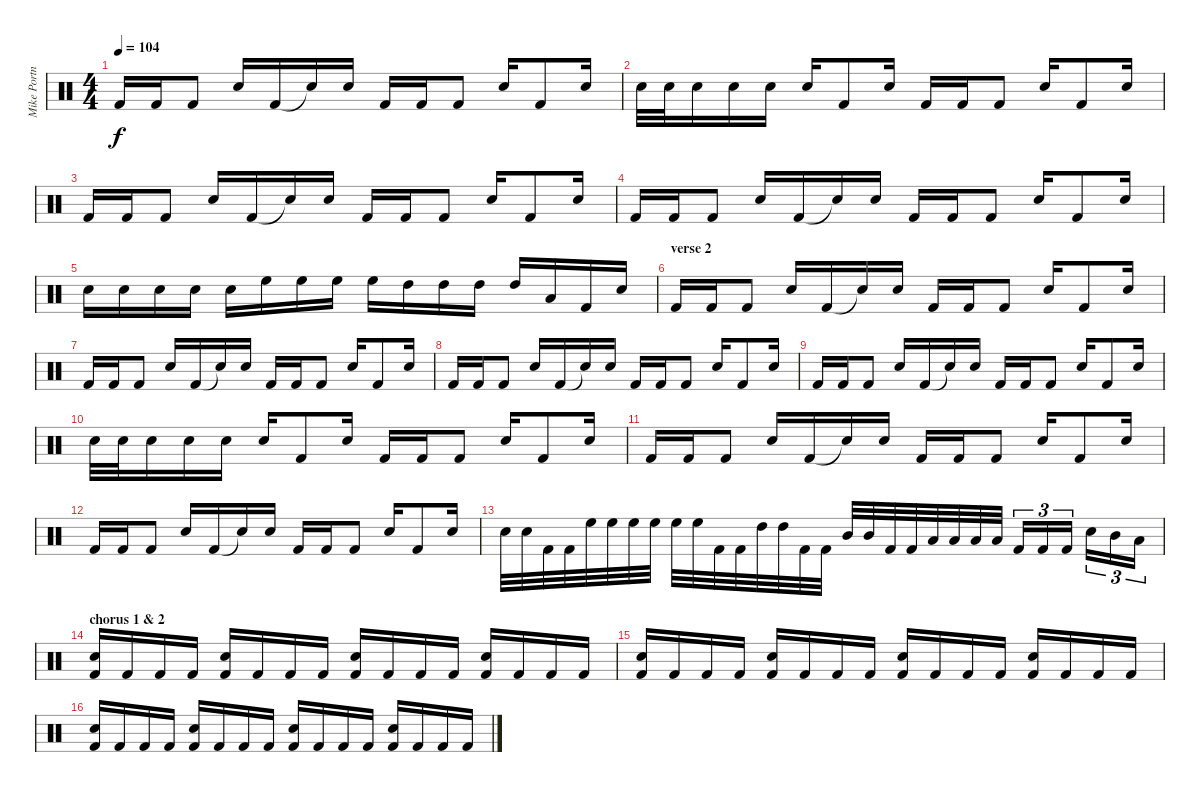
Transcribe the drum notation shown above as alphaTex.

\track ("Mike Portnoy" "Mike Portn") {instrument percussion}
\staff {score}
\articulation defaults
\ts (4 4)
\tempo 104
\clef neutral
\ks c "Kick (hit) 2".16{dy f} "Kick (hit) 2".16 "Kick (hit) 2".8 "Snare (hit) 2".16 "Kick (hit) 2".16 "Snare (hit)"{t}.16 "Snare (hit) 2".16 "Kick (hit) 2".16 "Kick (hit) 2".16 "Kick (hit) 2".8 "Snare (hit) 2".16 "Kick (hit) 2".8 "Snare (hit) 2".16
|
"Snare (hit) 2".32 "Snare (hit) 2".32 "Snare (hit) 2".16 "Snare (hit) 2".16 "Snare (hit) 2".16 "Snare (hit) 2".16 "Kick (hit) 2".8 "Snare (hit) 2".16 "Kick (hit) 2".16 "Kick (hit) 2".16 "Kick (hit) 2".8 "Snare (hit) 2".16 "Kick (hit) 2".8 "Snare (hit) 2".16 |
"Kick (hit) 2".16 "Kick (hit) 2".16 "Kick (hit) 2".8 "Snare (hit) 2".16 "Kick (hit) 2".16 "Snare (hit)"{t}.16 "Snare (hit) 2".16 "Kick (hit) 2".16 "Kick (hit) 2".16 "Kick (hit) 2".8 "Snare (hit) 2".16 "Kick (hit) 2".8 "Snare (hit) 2".16 |
"Kick (hit) 2".16 "Kick (hit) 2".16 "Kick (hit) 2".8 "Snare (hit) 2".16 "Kick (hit) 2".16 "Snare (hit)"{t}.16 "Snare (hit) 2".16 "Kick (hit) 2".16 "Kick (hit) 2".16 "Kick (hit) 2".8 "Snare (hit) 2".16 "Kick (hit) 2".8 "Snare (hit) 2".16 |
"Snare (hit) 2".16 "Snare (hit) 2".16 "Snare (hit) 2".16 "Snare (hit) 2".16 "Snare (hit) 2".16 "High Floor Tom (hit)".16 "High Floor Tom (hit)".16 "High Floor Tom (hit)".16 "High Floor Tom (hit)".16 "High Tom (hit)".16 "High Tom (hit)".16 "High Tom (hit)".16 "High Tom (hit)".16 "Low Tom (hit)".16 "Kick (hit) 2".16 "Electric Snare (hit)".16 |
\section ("" "verse 2")
"Kick (hit) 2".16 "Kick (hit) 2".16 "Kick (hit) 2".8 "Snare (hit) 2".16 "Kick (hit) 2".16 "Snare (hit)"{t}.16 "Snare (hit) 2".16 "Kick (hit) 2".16 "Kick (hit) 2".16 "Kick (hit) 2".8 "Snare (hit) 2".16 "Kick (hit) 2".8 "Snare (hit) 2".16 |
"Kick (hit) 2".16 "Kick (hit) 2".16 "Kick (hit) 2".8 "Snare (hit) 2".16 "Kick (hit) 2".16 "Snare (hit)"{t}.16 "Snare (hit) 2".16 "Kick (hit) 2".16 "Kick (hit) 2".16 "Kick (hit) 2".8 "Snare (hit) 2".16 "Kick (hit) 2".8 "Snare (hit) 2".16 |
"Kick (hit) 2".16 "Kick (hit) 2".16 "Kick (hit) 2".8 "Snare (hit) 2".16 "Kick (hit) 2".16 "Snare (hit)"{t}.16 "Snare (hit) 2".16 "Kick (hit) 2".16 "Kick (hit) 2".16 "Kick (hit) 2".8 "Snare (hit) 2".16 "Kick (hit) 2".8 "Snare (hit) 2".16 |
"Kick (hit) 2".16 "Kick (hit) 2".16 "Kick (hit) 2".8 "Snare (hit) 2".16 "Kick (hit) 2".16 "Snare (hit)"{t}.16 "Snare (hit) 2".16 "Kick (hit) 2".16 "Kick (hit) 2".16 "Kick (hit) 2".8 "Snare (hit) 2".16 "Kick (hit) 2".8 "Snare (hit) 2".16 |
"Snare (hit) 2".32 "Snare (hit) 2".32 "Snare (hit) 2".16 "Snare (hit) 2".16 "Snare (hit) 2".16 "Snare (hit) 2".16 "Kick (hit) 2".8 "Snare (hit) 2".16 "Kick (hit) 2".16 "Kick (hit) 2".16 "Kick (hit) 2".8 "Snare (hit) 2".16 "Kick (hit) 2".8 "Snare (hit) 2".16 |
"Kick (hit) 2".16 "Kick (hit) 2".16 "Kick (hit) 2".8 "Snare (hit) 2".16 "Kick (hit) 2".16 "Snare (hit)"{t}.16 "Snare (hit) 2".16 "Kick (hit) 2".16 "Kick (hit) 2".16 "Kick (hit) 2".8 "Snare (hit) 2".16 "Kick (hit) 2".8 "Snare (hit) 2".16 |
"Kick (hit) 2".16 "Kick (hit) 2".16 "Kick (hit) 2".8 "Snare (hit) 2".16 "Kick (hit) 2".16 "Snare (hit)"{t}.16 "Snare (hit) 2".16 "Kick (hit) 2".16 "Kick (hit) 2".16 "Kick (hit) 2".8 "Snare (hit) 2".16 "Kick (hit) 2".8 "Snare (hit) 2".16 |
"Snare (hit) 2".32 "Snare (hit) 2".32 "Kick (hit) 2".32 "Kick (hit) 2".32 "High Floor Tom (hit)".32 "High Floor Tom (hit)".32 "High Floor Tom (hit)".32 "High Floor Tom (hit)".32 "High Floor Tom (hit)".32 "High Floor Tom (hit)".32 "Kick (hit) 2".32 "Kick (hit) 2".32 "High Tom (hit)".32 "High Tom (hit)".32 "Kick (hit) 2".32 "Kick (hit) 2".32 "Mid Tom (hit)".32 "Mid Tom (hit)".32 "Kick (hit) 2".32 "Kick (hit) 2".32 "Low Tom (hit)".32 "Low Tom (hit)".32 "Low Tom (hit)".32 "Low Tom (hit)".32 "Kick (hit) 2".16{tu (3 2)} "Kick (hit) 2".16{tu (3 2)} "Kick (hit) 2".16{tu (3 2)} "Snare (hit) 2".16{tu (3 2)} "Mid Tom (hit)".16{tu (3 2)} "Low Tom (hit)".16{tu (3 2)} |
\section ("" "chorus 1 & 2")
("Snare (hit) 2" "Kick (hit) 2").16 "Kick (hit) 2".16 "Kick (hit) 2".16 "Kick (hit) 2".16 ("Snare (hit) 2" "Kick (hit) 2").16 "Kick (hit) 2".16 "Kick (hit) 2".16 "Kick (hit) 2".16 ("Snare (hit) 2" "Kick (hit) 2").16 "Kick (hit) 2".16 "Kick (hit) 2".16 "Kick (hit) 2".16 ("Snare (hit) 2" "Kick (hit) 2").16 "Kick (hit) 2".16 "Kick (hit) 2".16 "Kick (hit) 2".16 |
("Snare (hit) 2" "Kick (hit) 2").16 "Kick (hit) 2".16 "Kick (hit) 2".16 "Kick (hit) 2".16 ("Snare (hit) 2" "Kick (hit) 2").16 "Kick (hit) 2".16 "Kick (hit) 2".16 "Kick (hit) 2".16 ("Snare (hit) 2" "Kick (hit) 2").16 "Kick (hit) 2".16 "Kick (hit) 2".16 "Kick (hit) 2".16 ("Snare (hit) 2" "Kick (hit) 2").16 "Kick (hit) 2".16 "Kick (hit) 2".16 "Kick (hit) 2".16 |
("Snare (hit) 2" "Kick (hit) 2").16 "Kick (hit) 2".16 "Kick (hit) 2".16 "Kick (hit) 2".16 ("Snare (hit) 2" "Kick (hit) 2").16 "Kick (hit) 2".16 "Kick (hit) 2".16 "Kick (hit) 2".16 ("Snare (hit) 2" "Kick (hit) 2").16 "Kick (hit) 2".16 "Kick (hit) 2".16 "Kick (hit) 2".16 ("Snare (hit) 2" "Kick (hit) 2").16 "Kick (hit) 2".16 "Kick (hit) 2".16 "Kick (hit) 2".16
